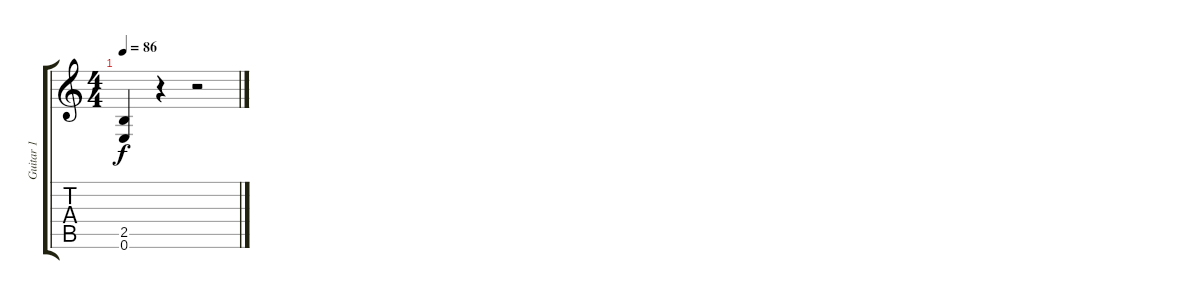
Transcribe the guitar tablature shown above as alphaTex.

\track ("Guitar 1" "Guitar 1") {instrument distortionguitar}
\staff {score tabs}
\tuning (E4 B3 G3 D3 A2 E2) {hide}
\ts (4 4)
\tempo 86
\clef g2
\ks c
(2.5 0.6).4{dy f} r.4 r.2
